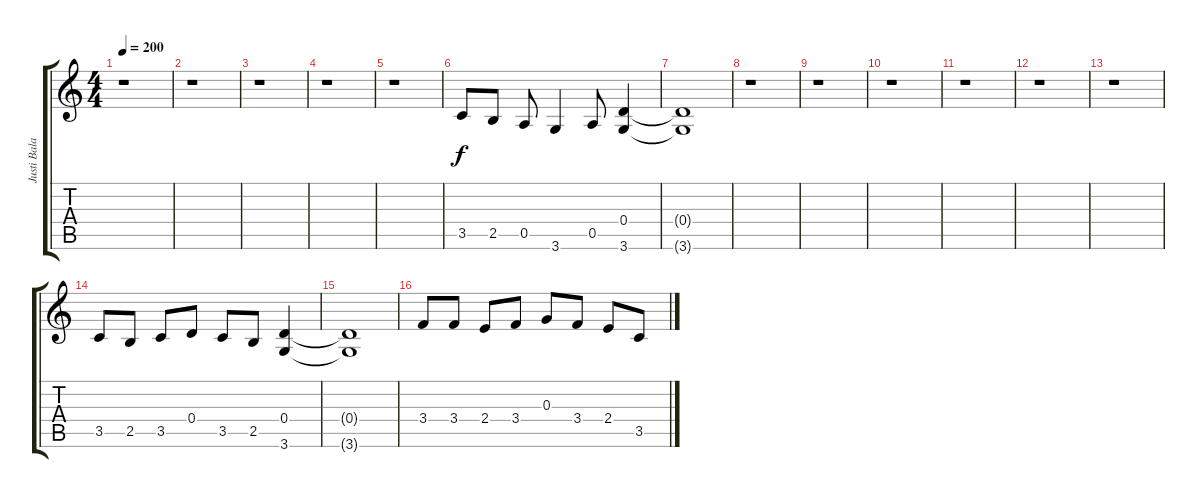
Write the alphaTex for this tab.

\track ("Justi Bala" "Justi Bala") {instrument distortionguitar}
\staff {score tabs}
\tuning (E4 B3 G3 D3 A2 E2) {hide}
\ts (4 4)
\tempo 200
\clef g2
\ks c
r.1{dy f} |
r.1 |
r.1 |
r.1 |
r.1 |
3.5.8 2.5.8 0.5.8 3.6.4 0.5.8 (0.4 3.6).4 |
(0.4{t} 3.6{t}).1 |
r.1 |
r.1 |
r.1 |
r.1 |
r.1 |
r.1 |
3.5.8 2.5.8 3.5.8 0.4.8 3.5.8 2.5.8 (0.4 3.6).4 |
(0.4{t} 3.6{t}).1 |
3.4.8 3.4.8 2.4.8 3.4.8 0.3.8 3.4.8 2.4.8 3.5.8
